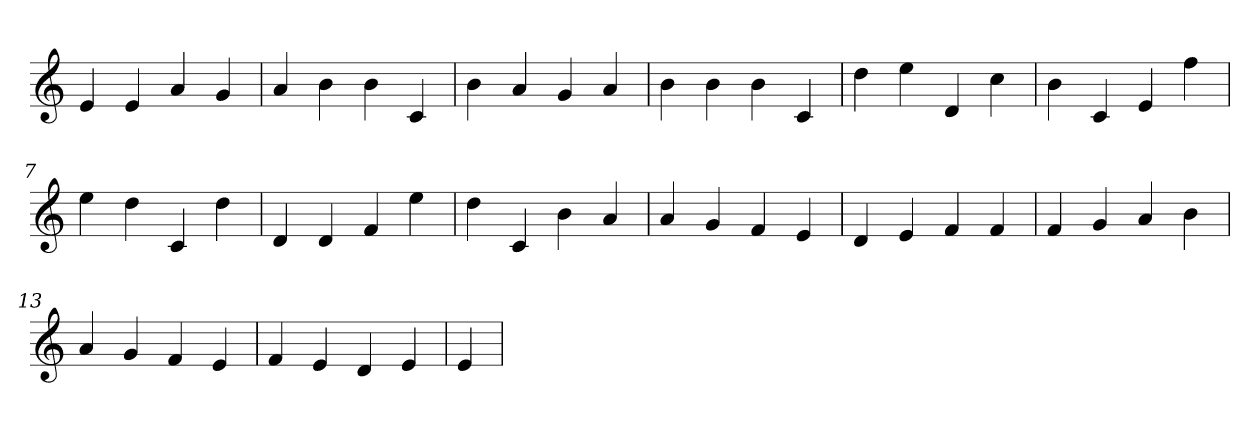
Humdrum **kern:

**kern
*part1
*staff1
*clefG2
=1
4e
4e
4a
4g
=2
4a
4b
4b
4c
=3
4b
4a
4g
4a
=4
4b
4b
4b
4c
=5
4dd
4ee
4d
4cc
=6
4b
4c
4e
4ff
=7
4ee
4dd
4c
4dd
=8
4d
4d
4f
4ee
=9
4dd
4c
4b
4a
=10
4a
4g
4f
4e
=11
4d
4e
4f
4f
=12
4f
4g
4a
4b
=13
4a
4g
4f
4e
=14
4f
4e
4d
4e
=15
4e
=
*-
